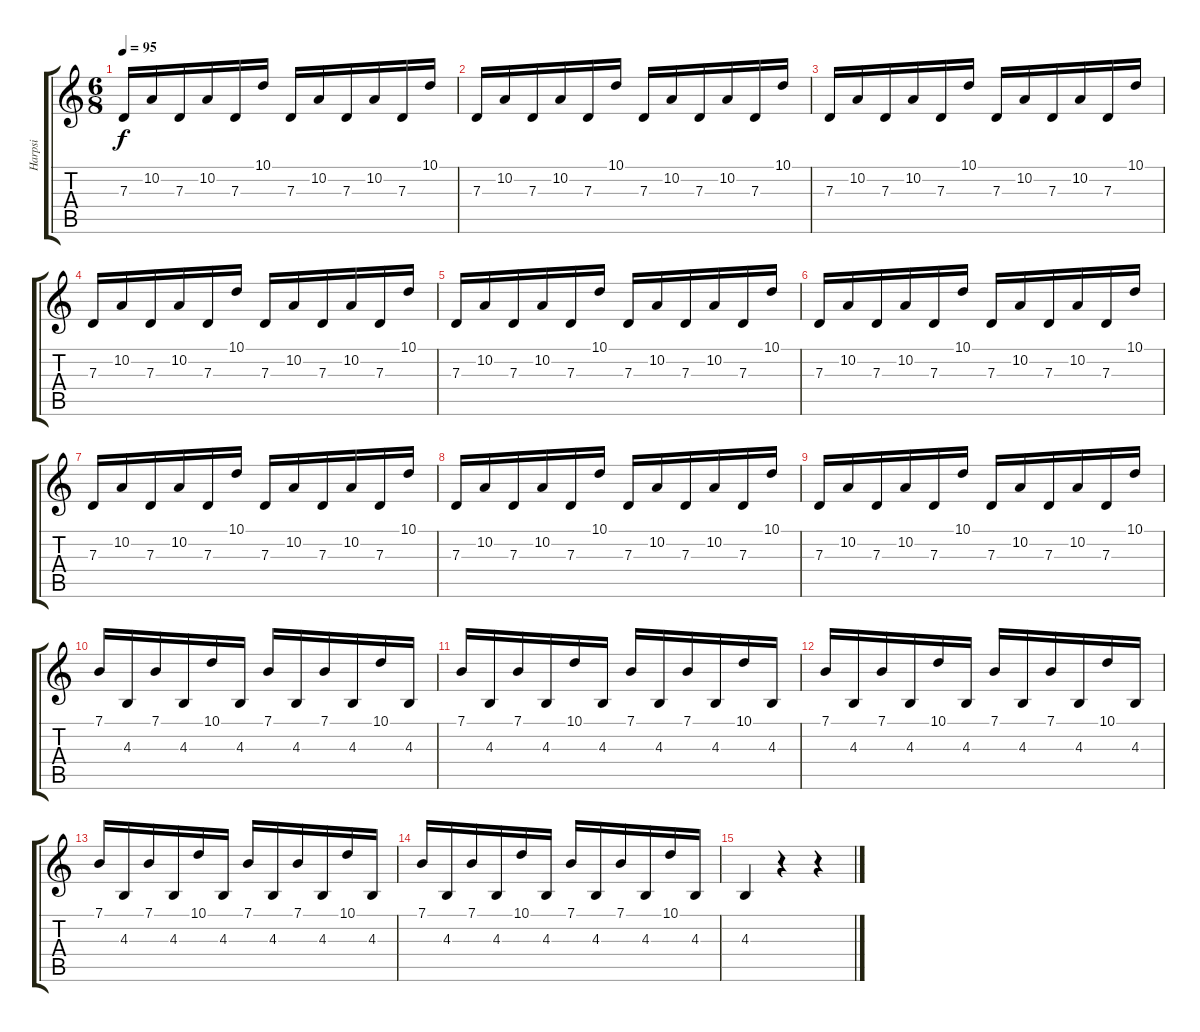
\track ("Harpsi" "Harpsi") {instrument harpsichord}
\staff {score tabs}
\tuning (E4 B3 G3 D3 A2 E2) {hide}
\ts (6 8)
\tempo 95
\clef g2
\ks c
7.3.16{dy f instrument harpsichord} 10.2.16 7.3.16 10.2.16 7.3.16 10.1.16 7.3.16 10.2.16 7.3.16 10.2.16 7.3.16 10.1.16 |
7.3.16 10.2.16 7.3.16 10.2.16 7.3.16 10.1.16 7.3.16 10.2.16 7.3.16 10.2.16 7.3.16 10.1.16 |
7.3.16 10.2.16 7.3.16 10.2.16 7.3.16 10.1.16 7.3.16 10.2.16 7.3.16 10.2.16 7.3.16 10.1.16 |
7.3.16 10.2.16 7.3.16 10.2.16 7.3.16 10.1.16 7.3.16 10.2.16 7.3.16 10.2.16 7.3.16 10.1.16 |
7.3.16 10.2.16 7.3.16 10.2.16 7.3.16 10.1.16 7.3.16 10.2.16 7.3.16 10.2.16 7.3.16 10.1.16 |
7.3.16 10.2.16 7.3.16 10.2.16 7.3.16 10.1.16 7.3.16 10.2.16 7.3.16 10.2.16 7.3.16 10.1.16 |
7.3.16 10.2.16 7.3.16 10.2.16 7.3.16 10.1.16 7.3.16 10.2.16 7.3.16 10.2.16 7.3.16 10.1.16 |
7.3.16 10.2.16 7.3.16 10.2.16 7.3.16 10.1.16 7.3.16 10.2.16 7.3.16 10.2.16 7.3.16 10.1.16 |
7.3.16 10.2.16 7.3.16 10.2.16 7.3.16 10.1.16 7.3.16 10.2.16 7.3.16 10.2.16 7.3.16 10.1.16 |
7.1.16 4.3.16 7.1.16 4.3.16 10.1.16 4.3.16 7.1.16 4.3.16 7.1.16 4.3.16 10.1.16 4.3.16 |
7.1.16 4.3.16 7.1.16 4.3.16 10.1.16 4.3.16 7.1.16 4.3.16 7.1.16 4.3.16 10.1.16 4.3.16 |
7.1.16 4.3.16 7.1.16 4.3.16 10.1.16 4.3.16 7.1.16 4.3.16 7.1.16 4.3.16 10.1.16 4.3.16 |
7.1.16 4.3.16 7.1.16 4.3.16 10.1.16 4.3.16 7.1.16 4.3.16 7.1.16 4.3.16 10.1.16 4.3.16 |
7.1.16 4.3.16 7.1.16 4.3.16 10.1.16 4.3.16 7.1.16 4.3.16 7.1.16 4.3.16 10.1.16 4.3.16 |
4.3.4 r.4 r.4
